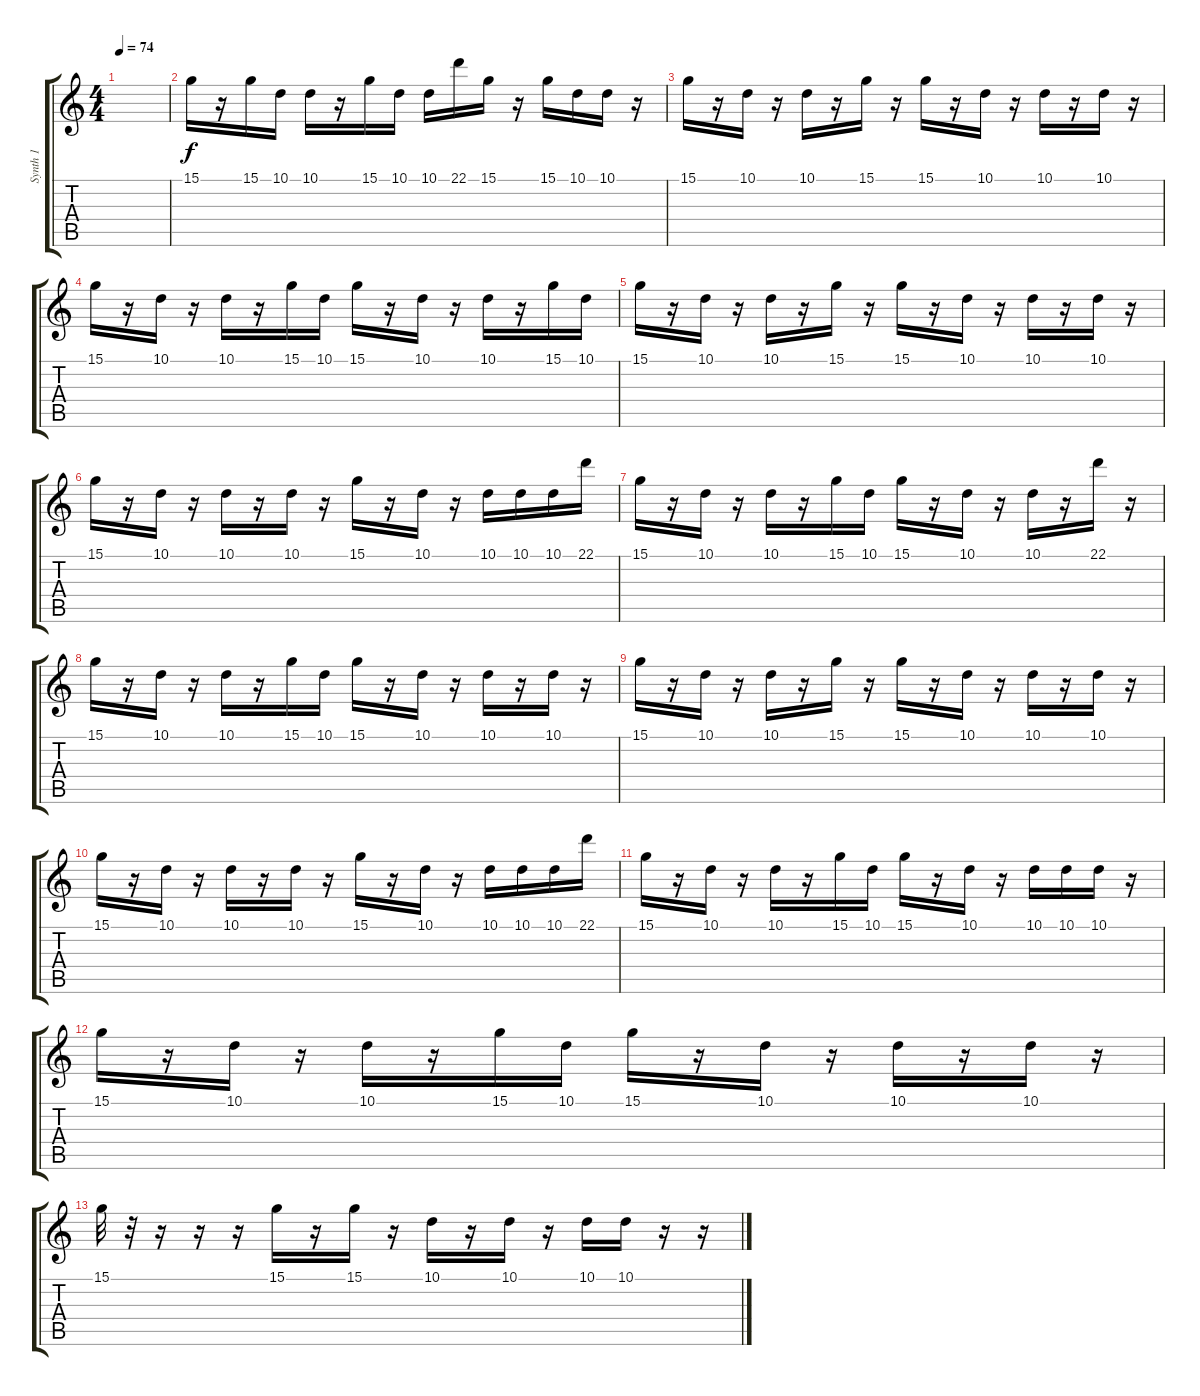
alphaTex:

\track ("Synth 1" "Synth 1") {instrument lead8bassandlead}
\staff {score tabs}
\tuning (E4 B3 G3 D3 A2 E2) {hide}
\ts (4 4)
\tempo 74
\clef g2
\ks c
|
15.1.16 r.16 15.1.16 10.1.16 10.1.16 r.16 15.1.16 10.1.16 10.1.16 22.1.16 15.1.16 r.16 15.1.16 10.1.16 10.1.16 r.16 |
15.1.16 r.16 10.1.16 r.16 10.1.16 r.16 15.1.16 r.16 15.1.16 r.16 10.1.16 r.16 10.1.16 r.16 10.1.16 r.16 |
15.1.16 r.16 10.1.16 r.16 10.1.16 r.16 15.1.16 10.1.16 15.1.16 r.16 10.1.16 r.16 10.1.16 r.16 15.1.16 10.1.16 |
15.1.16 r.16 10.1.16 r.16 10.1.16 r.16 15.1.16 r.16 15.1.16 r.16 10.1.16 r.16 10.1.16 r.16 10.1.16 r.16 |
15.1.16 r.16 10.1.16 r.16 10.1.16 r.16 10.1.16 r.16 15.1.16 r.16 10.1.16 r.16 10.1.16 10.1.16 10.1.16 22.1.16 |
15.1.16 r.16 10.1.16 r.16 10.1.16 r.16 15.1.16 10.1.16 15.1.16 r.16 10.1.16 r.16 10.1.16 r.16 22.1.16 r.16 |
15.1.16 r.16 10.1.16 r.16 10.1.16 r.16 15.1.16 10.1.16 15.1.16 r.16 10.1.16 r.16 10.1.16 r.16 10.1.16 r.16 |
15.1.16 r.16 10.1.16 r.16 10.1.16 r.16 15.1.16 r.16 15.1.16 r.16 10.1.16 r.16 10.1.16 r.16 10.1.16 r.16 |
15.1.16 r.16 10.1.16 r.16 10.1.16 r.16 10.1.16 r.16 15.1.16 r.16 10.1.16 r.16 10.1.16 10.1.16 10.1.16 22.1.16 |
15.1.16 r.16 10.1.16 r.16 10.1.16 r.16 15.1.16 10.1.16 15.1.16 r.16 10.1.16 r.16 10.1.16 10.1.16 10.1.16 r.16 |
15.1.16 r.16 10.1.16 r.16 10.1.16 r.16 15.1.16 10.1.16 15.1.16 r.16 10.1.16 r.16 10.1.16 r.16 10.1.16 r.16 |
15.1.32 r.32 r.16 r.16 r.16 15.1.16 r.16 15.1.16 r.16 10.1.16 r.16 10.1.16 r.16 10.1.16 10.1.16 r.16 r.16
